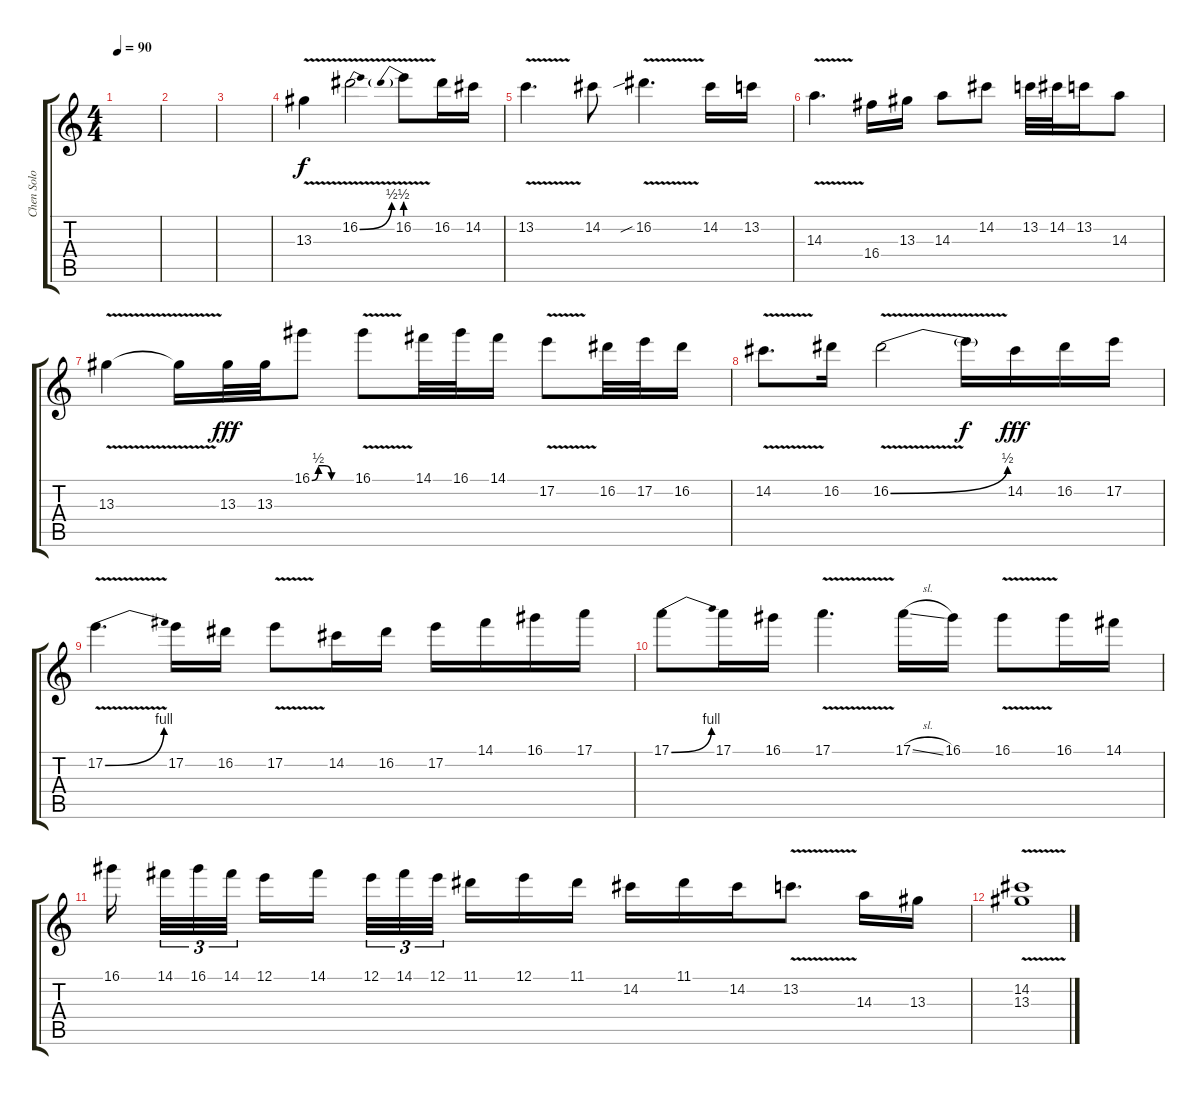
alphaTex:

\track ("Chen Solo" "Chen Solo") {instrument overdrivenguitar}
\staff {score tabs}
\tuning (E4 B3 G3 D3 A2 E2) {hide}
\ts (4 4)
\tempo 90
\clef g2
\ks c
|
|
|
13.3{v}.4 16.2{be (bend 0 0 60 2) v}.2 16.2{be (prebend 0 2 60 2) v}.8 16.2.16 14.2.16 |
13.2{v}.4{d} 14.2.8 16.2{v sib}.4{d} 14.2.16 13.2.16 |
14.3{v}.4{d} 16.4.16 13.3.16 14.3.8 14.2.8 13.2.32 14.2.32 13.2.16 14.3.8 |
13.3{v}.4 13.3{t}.16{dy f} 13.3.32{dy fff} 13.3.32 16.1{be (custom 0 0 10 2 20 2 30 0 60 0)}.8 16.1{v}.8 14.1.32 16.1.32 14.1.16 17.2{v}.8 16.2.32 17.2.32 16.2.16 |
14.2{v}.8{d} 16.2.16 16.2{be (bend 0 0 60 2) v}.2 16.2{t}.16{dy f} 14.2.16{dy fff} 16.2.16 17.2.16 |
17.2{be (bend 0 0 60 4) v}.4{d} 17.2.16 16.2.16 17.2{v}.8 14.2.16 16.2.16 17.2.16 14.1.16 16.1.16 17.1.16 |
17.1{be (bend 0 0 60 4)}.8 17.1.16 16.1.16 17.1{v}.4{d} 17.1{sl}.16 16.1.16 16.1{v}.8 16.1.16 14.1.16 |
16.1.16{beam splitsecondary} 14.1.32{tu (3 2)} 16.1.32{tu (3 2)} 14.1.32{tu (3 2) beam splitsecondary} 12.1.16 14.1.16 12.1.32{tu (3 2)} 14.1.32{tu (3 2)} 12.1.32{tu (3 2) beam splitsecondary} 11.1.16 12.1.16 11.1.16 14.2.16 11.1.16 14.2.16 13.2{v}.8{d} 14.3.16 13.3.16 |
(14.2{v} 13.3{v}).1
